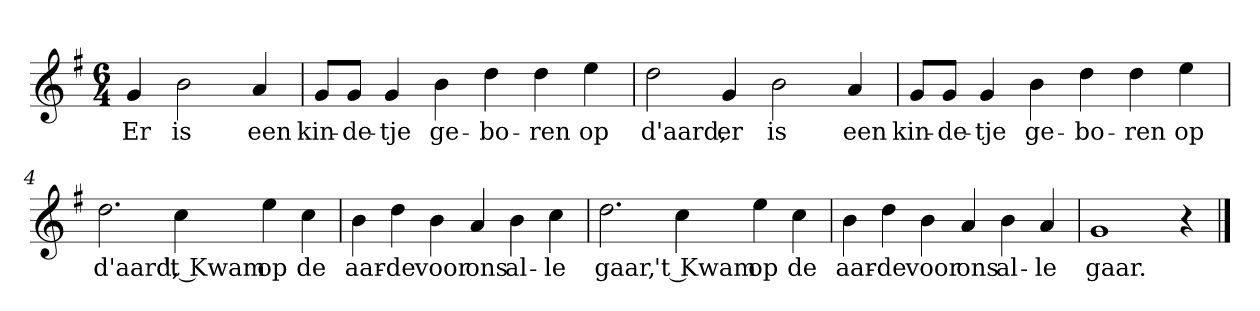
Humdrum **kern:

**kern	**text
*part1	*part1
*staff1	*staff1
*clefG2	*
*k[f#]	*
*G:	*
*M6/4	*
*MM120	*
=	=
4g	Er
2b	is
4a	een
=1	=1
8g/L	kin-
8g/J	-de-
4g	-tje
4b	ge-
4dd	-bo-
4dd	-ren
4ee	op
=2	=2
2dd	d'aard,
4g	er
2b	is
4a	een
=3	=3
8g/L	kin-
8g/J	-de-
4g	-tje
4b	ge-
4dd	-bo-
4dd	-ren
4ee	op
=4	=4
2.dd	d'aard,
4cc	't Kwam
4ee	op
4cc	de
=5	=5
4b	aar-
4dd	-de
4b	voor
4a	ons
4b	al-
4cc	-le
=6	=6
2.dd	gaar,
4cc	't Kwam
4ee	op
4cc	de
=7	=7
4b	aar-
4dd	-de
4b	voor
4a	ons
4b	al-
4a	-le
=8	=8
1g	gaar.
4r	.
==	==
*-	*-
